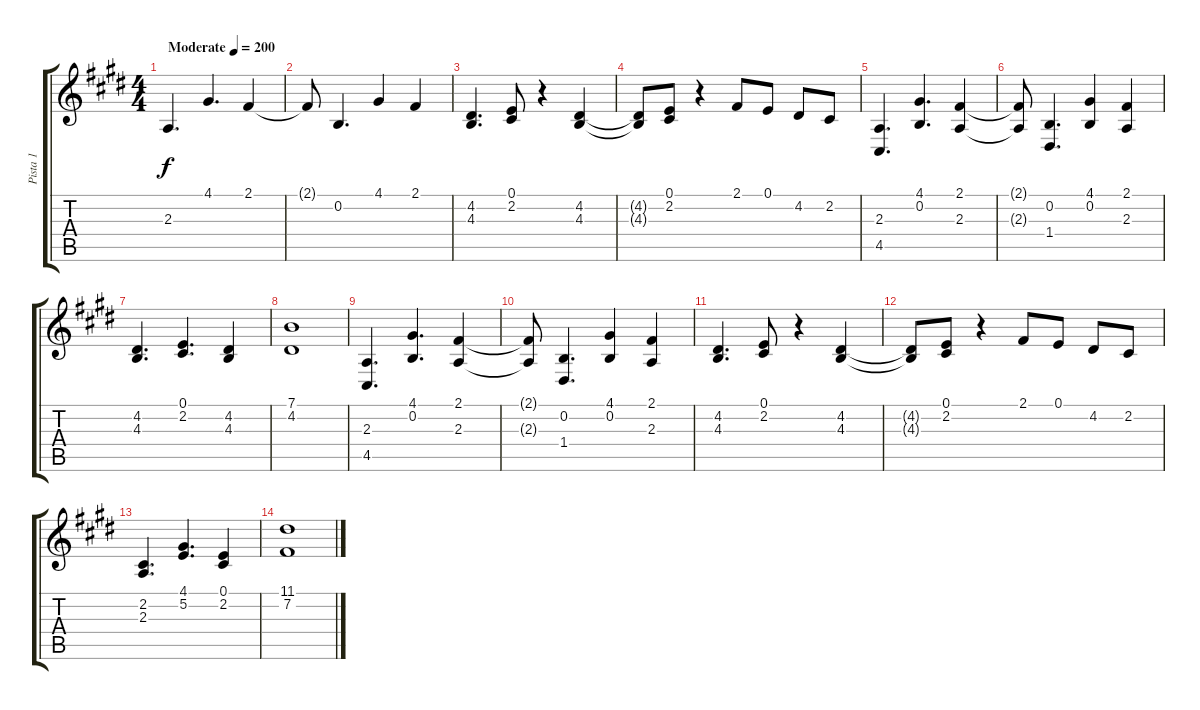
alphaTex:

\track ("Pista 1" "Pista 1") {instrument violin}
\staff {score tabs}
\tuning (E4 B3 G3 D3 A2 E2) {hide}
\ts (4 4)
\tempo (200 "Moderate")
\clef g2
\ks e
2.3.4{d dy f instrument violin} 4.1.4{d} 2.1.4 |
2.1{t}.8 0.2.4{d} 4.1.4 2.1.4 |
(4.2 4.3).4{d} (0.1 2.2).8 r.4 (4.2 4.3).4 |
(4.2{t} 4.3{t}).8 (0.1 2.2).8 r.4 2.1.8 0.1.8 4.2.8 2.2.8 |
(2.3 4.5).4{d} (4.1 0.2).4{d} (2.1 2.3).4 |
(2.1{t} 2.3{t}).8 (0.2 1.4).4{d} (4.1 0.2).4 (2.1 2.3).4 |
(4.2 4.3).4{d} (0.1 2.2).4{d} (4.2 4.3).4 |
(7.1 4.2).1 |
(2.3 4.5).4{d} (4.1 0.2).4{d} (2.1 2.3).4 |
(2.1{t} 2.3{t}).8 (0.2 1.4).4{d} (4.1 0.2).4 (2.1 2.3).4 |
(4.2 4.3).4{d} (0.1 2.2).8 r.4 (4.2 4.3).4 |
(4.2{t} 4.3{t}).8 (0.1 2.2).8 r.4 2.1.8 0.1.8 4.2.8 2.2.8 |
(2.2 2.3).4{d} (4.1 5.2).4{d} (0.1 2.2).4 |
(11.1 7.2).1
